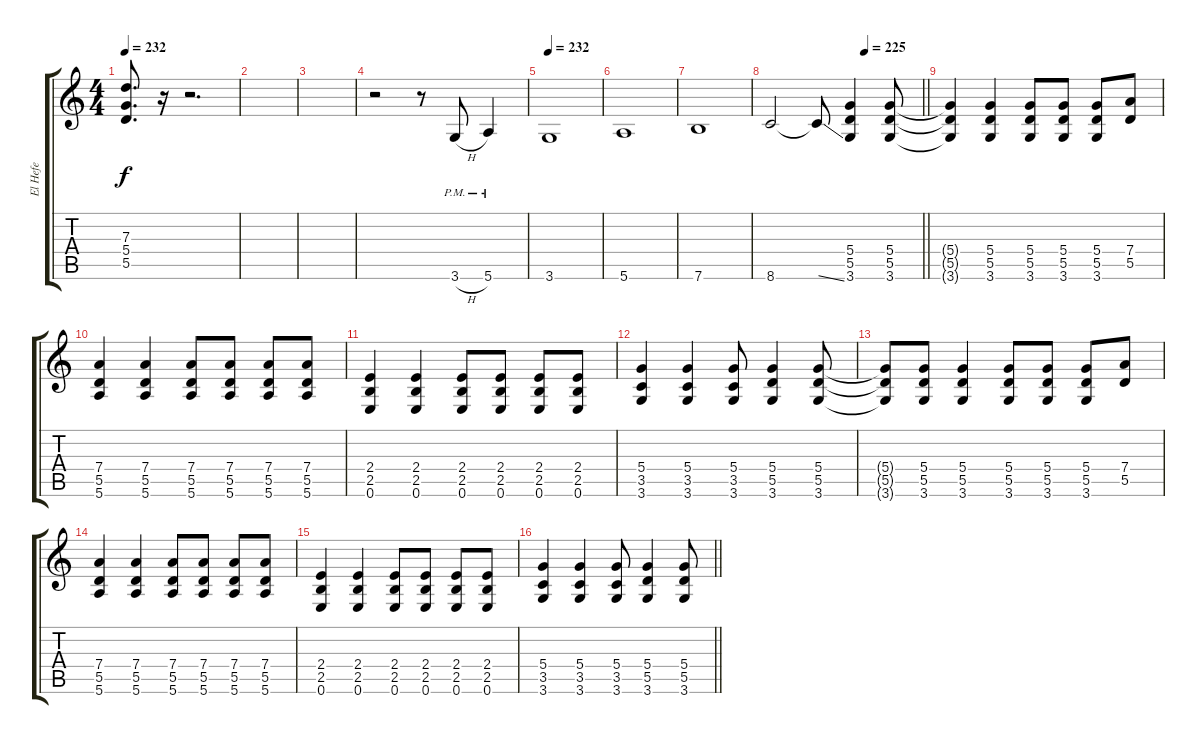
\track ("El Hefe" "El Hefe") {instrument distortionguitar}
\staff {score tabs}
\tuning (E4 B3 G3 D3 A2 E2) {hide}
\ts (4 4)
\tempo 232
\clef g2
\ks c
(7.3{t} 5.4{t} 5.5{t}).8{d dy f} r.16 r.2{d} |
|
|
r.2 r.8 3.6{h pm}.8 5.6{pm}.4 |
\tempo 232
3.6.1 |
5.6.1 |
7.6.1 |
\tempo (225 0.625)
\barLineRight lightlight
8.6.2 8.6{ss t}.8 (5.4 5.5 3.6).4 (5.4 5.5 3.6).8 |
\section ("" "")
(5.4{t} 5.5{t} 3.6{t}).4 (5.4 5.5 3.6).4 (5.4 5.5 3.6).8 (5.4 5.5 3.6).8 (5.4 5.5 3.6).8 (7.4 5.5).8 |
(7.4 5.5 5.6).4 (7.4 5.5 5.6).4 (7.4 5.5 5.6).8 (7.4 5.5 5.6).8 (7.4 5.5 5.6).8 (7.4 5.5 5.6).8 |
(2.4 2.5 0.6).4 (2.4 2.5 0.6).4 (2.4 2.5 0.6).8 (2.4 2.5 0.6).8 (2.4 2.5 0.6).8 (2.4 2.5 0.6).8 |
(5.4 3.5 3.6).4 (5.4 3.5 3.6).4 (5.4 3.5 3.6).8 (5.4 5.5 3.6).4 (5.4 5.5 3.6).8 |
(5.4{t} 5.5{t} 3.6{t}).8 (5.4 5.5 3.6).8 (5.4 5.5 3.6).4 (5.4 5.5 3.6).8 (5.4 5.5 3.6).8 (5.4 5.5 3.6).8 (7.4 5.5).8 |
(7.4 5.5 5.6).4 (7.4 5.5 5.6).4 (7.4 5.5 5.6).8 (7.4 5.5 5.6).8 (7.4 5.5 5.6).8 (7.4 5.5 5.6).8 |
(2.4 2.5 0.6).4 (2.4 2.5 0.6).4 (2.4 2.5 0.6).8 (2.4 2.5 0.6).8 (2.4 2.5 0.6).8 (2.4 2.5 0.6).8 |
\barLineRight lightlight
(5.4 3.5 3.6).4 (5.4 3.5 3.6).4 (5.4 3.5 3.6).8 (5.4 5.5 3.6).4 (5.4 5.5 3.6).8
